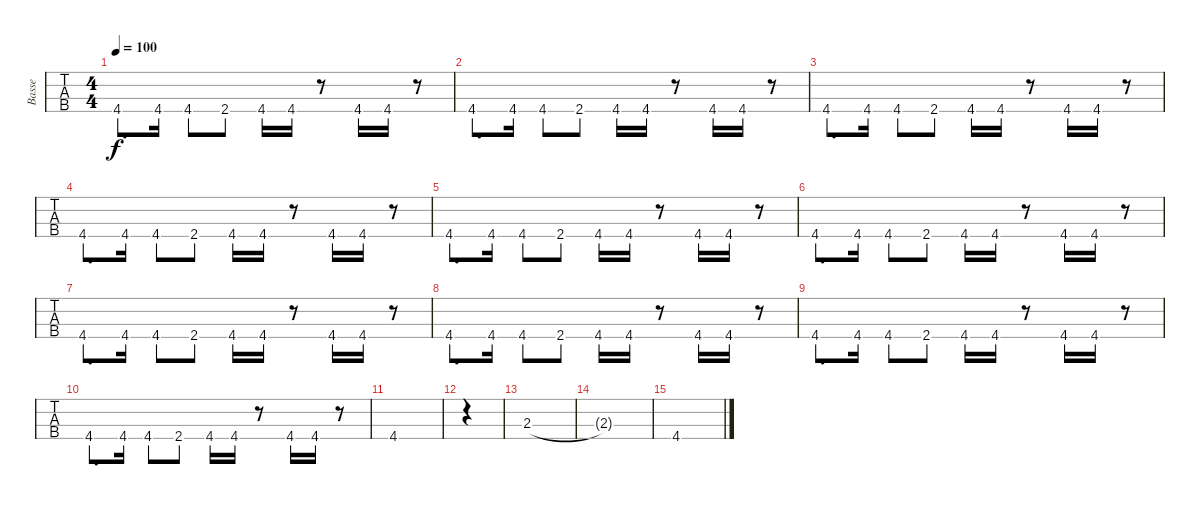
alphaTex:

\track ("Basse" "Basse") {instrument fretlessbass}
\staff {tabs}
\tuning (D2 A1 E1 B0) {hide}
\ts (4 4)
\tempo 100
\clef f4
\ks c
4.4.8{d dy f} 4.4.16 4.4.8 2.4.8 4.4.16 4.4.16 r.8 4.4.16 4.4.16 r.8 |
4.4.8{d} 4.4.16 4.4.8 2.4.8 4.4.16 4.4.16 r.8 4.4.16 4.4.16 r.8 |
4.4.8{d} 4.4.16 4.4.8 2.4.8 4.4.16 4.4.16 r.8 4.4.16 4.4.16 r.8 |
4.4.8{d} 4.4.16 4.4.8 2.4.8 4.4.16 4.4.16 r.8 4.4.16 4.4.16 r.8 |
4.4.8{d} 4.4.16 4.4.8 2.4.8 4.4.16 4.4.16 r.8 4.4.16 4.4.16 r.8 |
4.4.8{d} 4.4.16 4.4.8 2.4.8 4.4.16 4.4.16 r.8 4.4.16 4.4.16 r.8 |
4.4.8{d} 4.4.16 4.4.8 2.4.8 4.4.16 4.4.16 r.8 4.4.16 4.4.16 r.8 |
4.4.8{d} 4.4.16 4.4.8 2.4.8 4.4.16 4.4.16 r.8 4.4.16 4.4.16 r.8 |
4.4.8{d} 4.4.16 4.4.8 2.4.8 4.4.16 4.4.16 r.8 4.4.16 4.4.16 r.8 |
4.4.8{d} 4.4.16 4.4.8 2.4.8 4.4.16 4.4.16 r.8 4.4.16 4.4.16 r.8 |
4.4.1 |
|
2.3.1 |
2.3{t}.1 |
4.4.1
